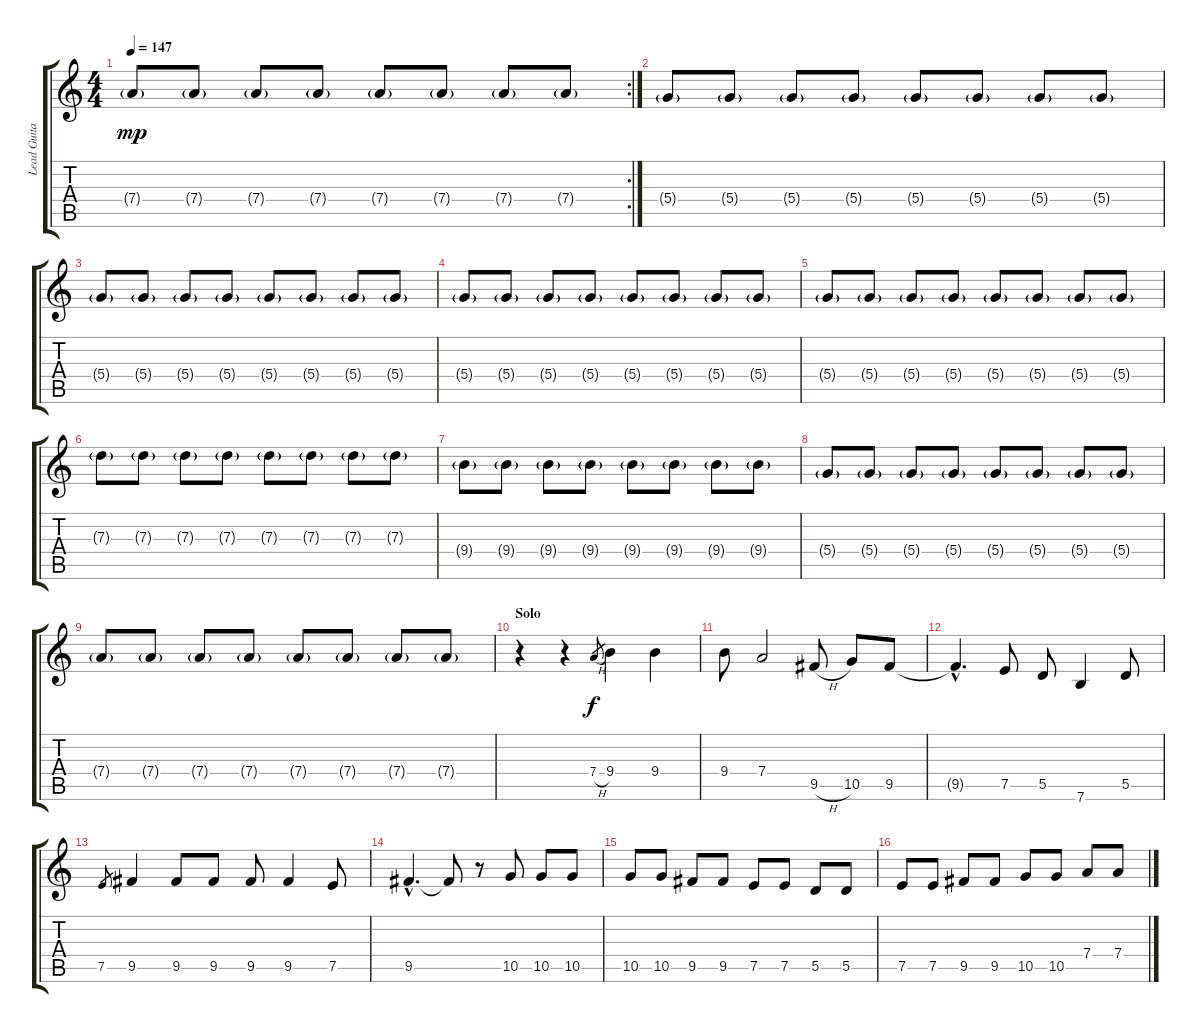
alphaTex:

\track ("Lead Guitar" "Lead Guita") {instrument distortionguitar}
\staff {score tabs}
\tuning (E4 B3 G3 D3 A2 E2) {hide}
\rc 2
\ts (4 4)
\tempo 147
\clef g2
\ks c
7.4{g}.8{dy mp} 7.4{g}.8 7.4{g}.8 7.4{g}.8 7.4{g}.8 7.4{g}.8 7.4{g}.8 7.4{g}.8 |
5.4{g}.8 5.4{g}.8 5.4{g}.8 5.4{g}.8 5.4{g}.8 5.4{g}.8 5.4{g}.8 5.4{g}.8 |
5.4{g}.8 5.4{g}.8 5.4{g}.8 5.4{g}.8 5.4{g}.8 5.4{g}.8 5.4{g}.8 5.4{g}.8 |
5.4{g}.8 5.4{g}.8 5.4{g}.8 5.4{g}.8 5.4{g}.8 5.4{g}.8 5.4{g}.8 5.4{g}.8 |
5.4{g}.8 5.4{g}.8 5.4{g}.8 5.4{g}.8 5.4{g}.8 5.4{g}.8 5.4{g}.8 5.4{g}.8 |
7.3{g}.8 7.3{g}.8 7.3{g}.8 7.3{g}.8 7.3{g}.8 7.3{g}.8 7.3{g}.8 7.3{g}.8 |
9.4{g}.8 9.4{g}.8 9.4{g}.8 9.4{g}.8 9.4{g}.8 9.4{g}.8 9.4{g}.8 9.4{g}.8 |
5.4{g}.8 5.4{g}.8 5.4{g}.8 5.4{g}.8 5.4{g}.8 5.4{g}.8 5.4{g}.8 5.4{g}.8 |
7.4{g}.8 7.4{g}.8 7.4{g}.8 7.4{g}.8 7.4{g}.8 7.4{g}.8 7.4{g}.8 7.4{g}.8 |
\section ("" "Solo")
r.4 r.4 7.4{h}.8{gr dy f} 9.4.4 9.4.4 |
9.4.8 7.4.2 9.5{h}.8 10.5.8 9.5.8 |
9.5{hac t}.4{d} 7.5.8 5.5.8 7.6.4 5.5.8 |
7.5.8{gr} 9.5.4 9.5.8 9.5.8 9.5.8 9.5.4 7.5.8 |
9.5{hac}.4{d} 9.5{t}.8 r.8 10.5.8 10.5.8 10.5.8 |
10.5.8 10.5.8 9.5.8 9.5.8 7.5.8 7.5.8 5.5.8 5.5.8 |
7.5.8 7.5.8 9.5.8 9.5.8 10.5.8 10.5.8 7.4.8 7.4.8
